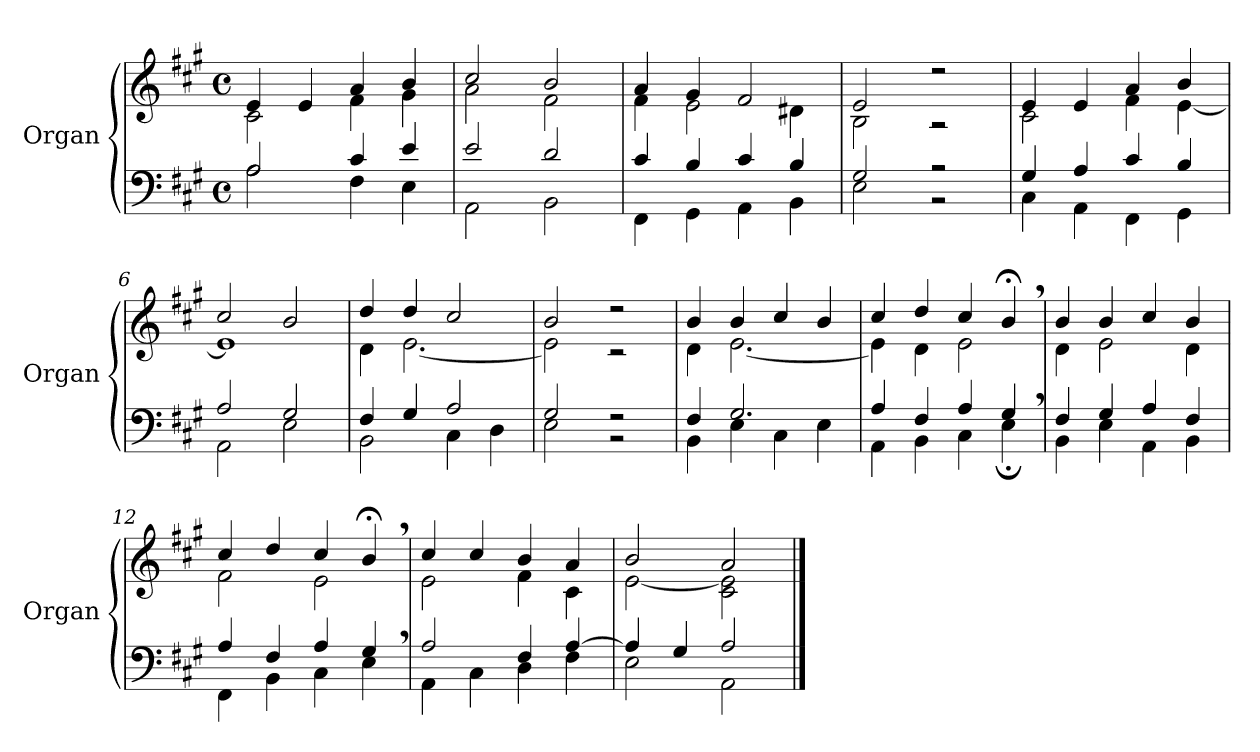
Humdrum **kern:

**kern	**kern
*part1	*part1
*staff2	*staff1
*I"Organ	*
*I'Organ	*
*clefF4	*clefG2
*k[f#c#g#]	*k[f#c#g#]
*M4/4	*M4/4
*met(c)	*met(c)
=1	=1
*^	*^
2A/	2A\	4e/	2c#\
.	.	4e/	.
4c#/	4F#\	4a/	4f#\
4e/	4E\	4b/	4g#\
=2	=2	=2	=2
2e/	2AA\	2cc#/	2a\
2d/	2BB\	2b/	2f#\
=3	=3	=3	=3
4c#/	4FF#\	4a/	4f#\
4B/	4GG#\	4g#/	2e\
4c#/	4AA\	2f#/	.
4B/	4BB\	.	4d#X\
=4	=4	=4	=4
2G#/	2E\	2e/	2B\
2r	2r	2r	2r
=5	=5	=5	=5
4G#/	4C#\	4e/	2c#\
4A/	4AA\	4e/	.
4c#/	4FF#\	4a/	4f#\
4B/	4GG#\	4b/	[<4e\
=6	=6	=6	=6
2A/	2AA\	2cc#/	1e]
2G#/	2E\	2b/	.
=7	=7	=7	=7
4F#/	2BB\	4dd/	4d\
4G#/	.	4dd/	[<2.e\
2A/	4C#\	2cc#/	.
.	4D\	.	.
=8	=8	=8	=8
2G#/	2E\	2b/	2e\]
2r	2r	2r	2r
=9	=9	=9	=9
4F#/	4BB\	4b/	4d\
2.G#/	4E\	4b/	[<2.e\
.	4C#\	4cc#/	.
.	4E\	4b/	.
=10	=10	=10	=10
4A/	4AA\	4cc#/	4e\]
4F#/	4BB\	4dd/	4d\
4A/	4C#\	4cc#/	2e\
4G#,</	4E;<\	4b;<,>/	.
=11	=11	=11	=11
4F#/	4BB\	4b/	4d\
4G#/	4E\	4b/	2e\
4A/	4AA\	4cc#/	.
4F#/	4BB\	4b/	4d\
=12	=12	=12	=12
4A/	4FF#\	4cc#/	2f#\
4F#/	4BB\	4dd/	.
4A/	4C#\	4cc#/	2e\
4G#,</	4E\	4b;<,>/	.
=13	=13	=13	=13
2A/	4AA\	4cc#/	2e\
.	4C#\	4cc#/	.
4F#/	4D\	4b/	4f#\
[>4A/	4F#\	4a/	4c#\
=14	=14	=14	=14
4A/]	2E\	2b/	[<2e\
4G#/	.	.	.
2A/	2AA\	2a/	2c#\ 2e\]
*v	*v	*	*
*	*v	*v
==	==
*-	*-
